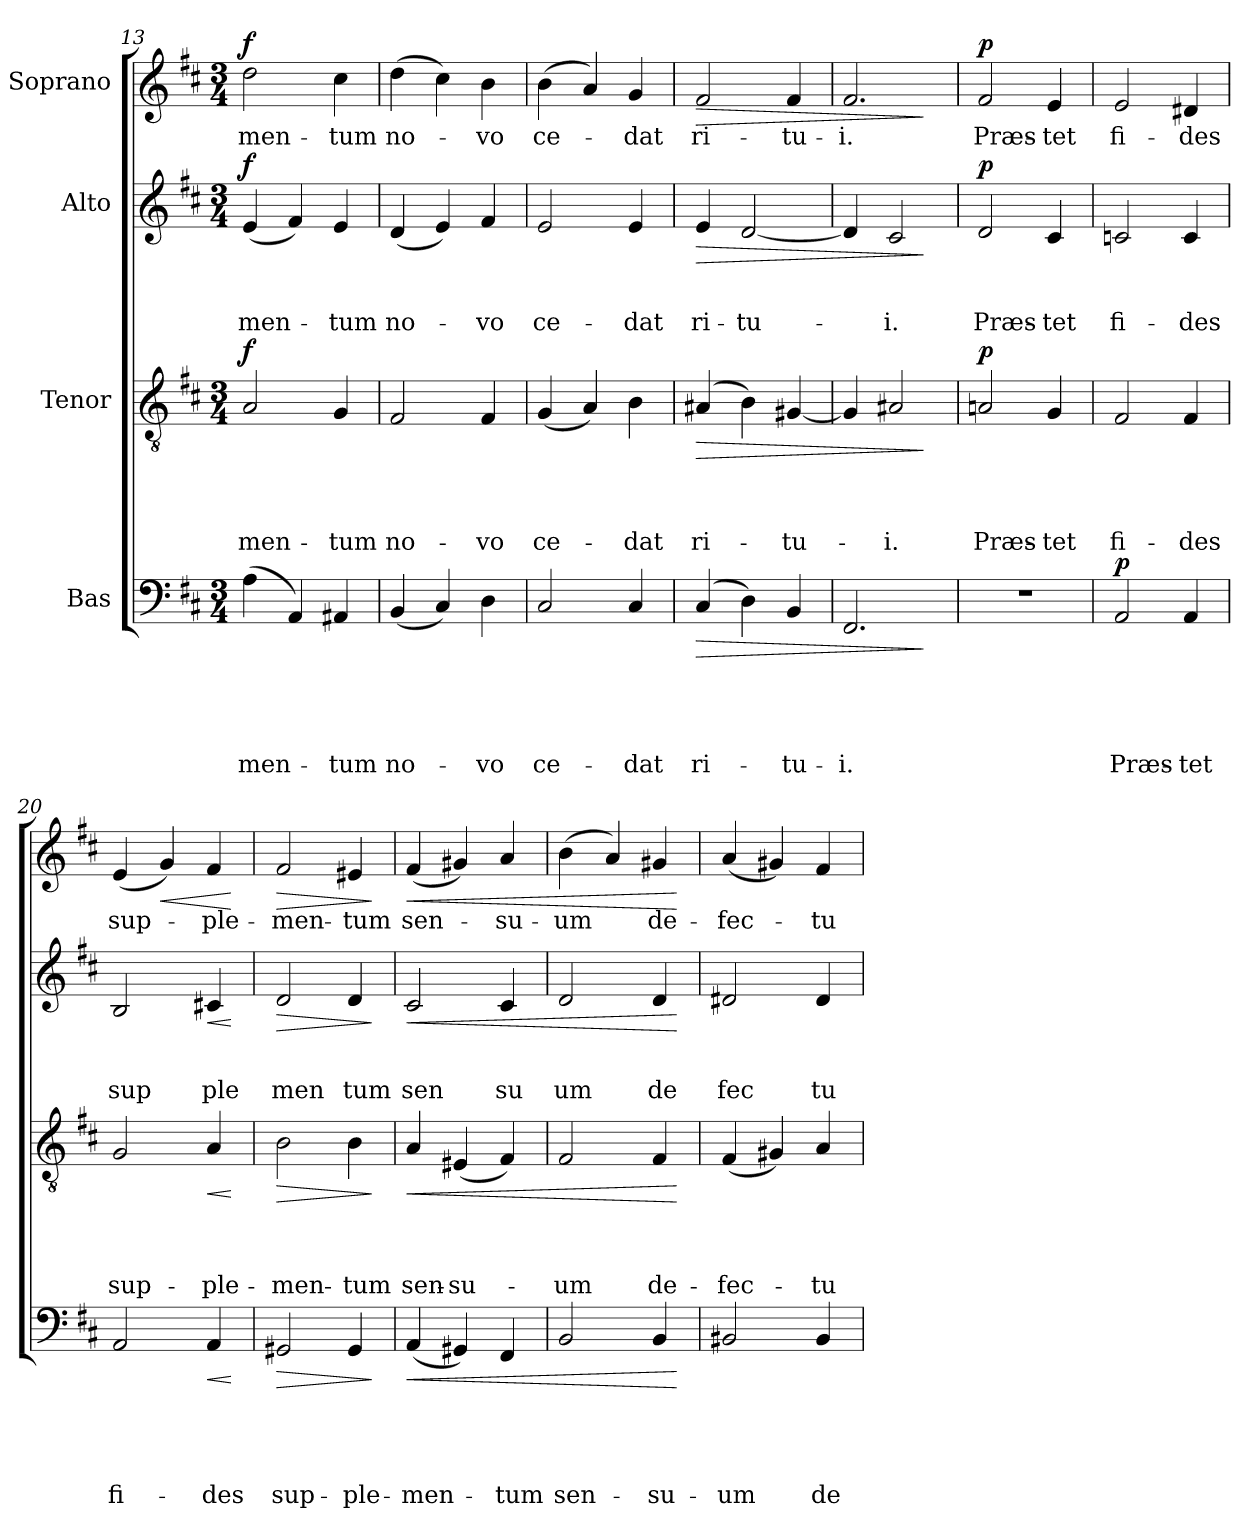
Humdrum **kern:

**kern	**text	**text	**text	**text	**text	**dynam	**kern	**text	**text	**text	**text	**dynam	**kern	**text	**text	**text	**dynam	**kern	**text	**dynam
*part4	*part4	*part4	*part4	*part4	*part4	*part4	*part3	*part3	*part3	*part3	*part3	*part3	*part2	*part2	*part2	*part2	*part2	*part1	*part1	*part1
*staff4	*staff4	*staff4	*staff4	*staff4	*staff4	*staff4	*staff3	*staff3	*staff3	*staff3	*staff3	*staff3	*staff2	*staff2	*staff2	*staff2	*staff2	*staff1	*staff1	*staff1
*I"Bas	*	*	*	*	*	*	*I"Tenor	*	*	*	*	*	*I"Alto	*	*	*	*	*I"Soprano	*	*
*clefF4	*	*	*	*	*	*	*clefGv2	*	*	*	*	*	*clefG2	*	*	*	*	*clefG2	*	*
*k[f#c#]	*	*	*	*	*	*	*k[f#c#]	*	*	*	*	*	*k[f#c#]	*	*	*	*	*k[f#c#]	*	*
*D:	*	*	*	*	*	*	*D:	*	*	*	*	*	*D:	*	*	*	*	*D:	*	*
*M3/4	*	*	*	*	*	*	*M3/4	*	*	*	*	*	*M3/4	*	*	*	*	*M3/4	*	*
=13	=13	=13	=13	=13	=13	=13	=13	=13	=13	=13	=13	=13	=13	=13	=13	=13	=13	=13	=13	=13
!	!	!	!	!	!LO:LY:b	!	!	!	!	!	!LO:LY:b	!LO:DY:a	!	!	!	!LO:LY:b	!LO:DY:a	!	!LO:LY:b	!LO:DY:a
(>4A\	.	.	.	.	-men-	.	2A/	.	.	.	-men-	f	(<4e/	.	.	-men-	f	2dd\	-men-	f
4AA/)	.	.	.	.	.	.	.	.	.	.	.	.	4f#/)	.	.	.	.	.	.	.
!	!	!	!	!	!LO:LY:b	!	!	!	!	!	!LO:LY:b	!	!	!	!	!LO:LY:b	!	!	!LO:LY:b	!
4AA#X/	.	.	.	.	-tum	.	4G/	.	.	.	-tum	.	4e/	.	.	-tum	.	4cc#\	-tum	.
=14	=14	=14	=14	=14	=14	=14	=14	=14	=14	=14	=14	=14	=14	=14	=14	=14	=14	=14	=14	=14
!	!	!	!	!	!LO:LY:b	!	!	!	!	!	!LO:LY:b	!	!	!	!	!LO:LY:b	!	!	!LO:LY:b	!
(<4BB/	.	.	.	.	no-	.	2F#/	.	.	.	no-	.	(<4d/	.	.	no-	.	(>4dd\	no-	.
4C#/)	.	.	.	.	.	.	.	.	.	.	.	.	4e/)	.	.	.	.	4cc#\)	.	.
!	!	!	!	!	!LO:LY:b	!	!	!	!	!	!LO:LY:b	!	!	!	!	!LO:LY:b	!	!	!LO:LY:b	!
4D\	.	.	.	.	-vo	.	4F#/	.	.	.	-vo	.	4f#/	.	.	-vo	.	4b\	-vo	.
=15	=15	=15	=15	=15	=15	=15	=15	=15	=15	=15	=15	=15	=15	=15	=15	=15	=15	=15	=15	=15
!	!	!	!	!	!LO:LY:b	!	!	!	!	!	!LO:LY:b	!	!	!	!	!LO:LY:b	!	!	!LO:LY:b	!
2C#/	.	.	.	.	ce-	.	(<4G/	.	.	.	ce-	.	2e/	.	.	ce-	.	(>4b\	ce-	.
.	.	.	.	.	.	.	4A/)	.	.	.	.	.	.	.	.	.	.	4a/)	.	.
!	!	!	!	!	!LO:LY:b	!	!	!	!	!	!LO:LY:b	!	!	!	!	!LO:LY:b	!	!	!LO:LY:b	!
4C#/	.	.	.	.	-dat	.	4B\	.	.	.	-dat	.	4e/	.	.	-dat	.	4g/	-dat	.
=16	=16	=16	=16	=16	=16	=16	=16	=16	=16	=16	=16	=16	=16	=16	=16	=16	=16	=16	=16	=16
!	!	!	!	!	!LO:LY:b	!LO:HP:b	!	!	!	!	!LO:LY:b	!LO:HP:b	!	!	!	!LO:LY:b	!LO:HP:b	!	!LO:LY:b	!LO:HP:b
(4C#/	.	.	.	.	ri-	>	(4A#X/	.	.	.	ri-	>	4e/	.	.	ri-	>	2f#/	ri-	>
!	!	!	!	!	!	!	!	!	!	!	!	!	!	!	!	!LO:LY:b	!	!	!	!
4D\)	.	.	.	.	.	.	4B\)	.	.	.	.	.	[<2d/	.	.	-tu-	.	.	.	.
!	!	!	!	!	!LO:LY:b	!	!	!	!	!	!LO:LY:b	!	!	!	!	!	!	!	!LO:LY:b	!
4BB/	.	.	.	.	-tu-	.	[<4G#X/	.	.	.	-tu-	.	.	.	.	.	.	4f#/	-tu-	.
=17	=17	=17	=17	=17	=17	=17	=17	=17	=17	=17	=17	=17	=17	=17	=17	=17	=17	=17	=17	=17
!	!	!	!	!	!LO:LY:b	!	!	!	!	!	!	!	!	!	!	!	!	!	!LO:LY:b	!
2.FF#/	.	.	.	.	-i.	.	4G#/]	.	.	.	.	.	4d/]	.	.	.	.	2.f#/	-i.	.
!	!	!	!	!	!	!	!	!	!	!	!LO:LY:b	!	!	!	!	!LO:LY:b	!	!	!	!
.	.	.	.	.	.	.	2A#X/	.	.	.	-i.	.	2c#/	.	.	-i.	.	.	.	.
.	.	.	.	.	.	]	.	.	.	.	.	]	.	.	.	.	]	.	.	]
=18	=18	=18	=18	=18	=18	=18	=18	=18	=18	=18	=18	=18	=18	=18	=18	=18	=18	=18	=18	=18
!LO:N:vis=1	!	!	!	!	!	!	!	!	!	!	!LO:LY:b	!LO:DY:a	!	!	!	!LO:LY:b	!LO:DY:a	!	!LO:LY:b	!LO:DY:a
2.r	.	.	.	.	.	.	2An/	.	.	.	Præs-	p	2d/	.	.	Præs-	p	2f#/	Præs-	p
!	!	!	!	!	!	!	!	!	!	!	!LO:LY:b	!	!	!	!	!LO:LY:b	!	!	!LO:LY:b	!
.	.	.	.	.	.	.	4G/	.	.	.	-tet	.	4c#/	.	.	-tet	.	4e/	-tet	.
=19	=19	=19	=19	=19	=19	=19	=19	=19	=19	=19	=19	=19	=19	=19	=19	=19	=19	=19	=19	=19
!	!	!	!	!	!LO:LY:b	!LO:DY:a	!	!	!	!	!LO:LY:b	!	!	!	!	!LO:LY:b	!	!	!LO:LY:b	!
2AA/	.	.	.	.	Præs-	p	2F#/	.	.	.	fi-	.	2cn/	.	.	fi-	.	2e/	fi-	.
!	!	!	!	!	!LO:LY:b	!	!	!	!	!	!LO:LY:b	!	!	!	!	!LO:LY:b	!	!	!LO:LY:b	!
4AA/	.	.	.	.	-tet	.	4F#/	.	.	.	-des	.	4c/	.	.	-des	.	4d#X/	-des	.
!!LO:LB:g=z
=20	=20	=20	=20	=20	=20	=20	=20	=20	=20	=20	=20	=20	=20	=20	=20	=20	=20	=20	=20	=20
!	!	!	!	!	!LO:LY:b	!	!	!	!	!	!LO:LY:b	!	!	!	!	!LO:LY:b	!	!	!LO:LY:b	!
2AA/	.	.	.	.	fi-	.	2G/	.	.	.	sup-	.	2B/	.	.	sup	.	(<4e/	sup-	.
!	!	!	!	!	!	!	!	!	!	!	!	!	!	!	!	!	!	!	!	!LO:HP:b
.	.	.	.	.	.	.	.	.	.	.	.	.	.	.	.	.	.	4g/)	.	<
!	!	!	!	!	!LO:LY:b	!LO:HP:b	!	!	!	!	!LO:LY:b	!LO:HP:b	!	!	!	!LO:LY:b	!LO:HP:b	!	!LO:LY:b	!
4AA/	.	.	.	.	-des	<	4A/	.	.	.	-ple-	<	4c#X/	.	.	ple	<	4f#/	-ple-	.
.	.	.	.	.	.	[	.	.	.	.	.	[	.	.	.	.	[	.	.	[
=21	=21	=21	=21	=21	=21	=21	=21	=21	=21	=21	=21	=21	=21	=21	=21	=21	=21	=21	=21	=21
!	!	!	!	!	!LO:LY:b	!LO:HP:b	!	!	!	!	!LO:LY:b	!LO:HP:b	!	!	!	!LO:LY:b	!LO:HP:b	!	!LO:LY:b	!LO:HP:b
2GG#X/	.	.	.	.	sup-	>	2B\	.	.	.	-men-	>	2d/	.	.	men	>	2f#/	-men-	>
!	!	!	!	!	!LO:LY:b	!	!	!	!	!	!LO:LY:b	!	!	!	!	!LO:LY:b	!	!	!LO:LY:b	!
4GG#/	.	.	.	.	-ple-	.	4B\	.	.	.	-tum	.	4d/	.	.	tum	.	4e#X/	-tum	.
.	.	.	.	.	.	]	.	.	.	.	.	]	.	.	.	.	]	.	.	]
=22	=22	=22	=22	=22	=22	=22	=22	=22	=22	=22	=22	=22	=22	=22	=22	=22	=22	=22	=22	=22
!	!	!	!	!	!LO:LY:b	!LO:HP:b	!	!	!	!	!LO:LY:b	!LO:HP:b	!	!	!	!LO:LY:b	!LO:HP:b	!	!LO:LY:b	!LO:HP:b
(<4AA/	.	.	.	.	-men-	<	4A/	.	.	.	sen-	<	2c#/	.	.	sen	<	(<4f#/	sen-	<
!	!	!	!	!	!	!	!	!	!	!	!LO:LY:b	!	!	!	!	!	!	!	!	!
4GG#X/)	.	.	.	.	.	.	(<4E#X/	.	.	.	-su-	.	.	.	.	.	.	4g#X/)	.	.
!	!	!	!	!	!LO:LY:b	!	!	!	!	!	!	!	!	!	!	!LO:LY:b	!	!	!LO:LY:b	!
4FF#/	.	.	.	.	-tum	.	4F#/)	.	.	.	.	.	4c#/	.	.	su	.	4a/	-su-	.
=23	=23	=23	=23	=23	=23	=23	=23	=23	=23	=23	=23	=23	=23	=23	=23	=23	=23	=23	=23	=23
!	!	!	!	!	!LO:LY:b	!	!	!	!	!	!LO:LY:b	!	!	!	!	!LO:LY:b	!	!	!LO:LY:b	!
2BB/	.	.	.	.	sen-	.	2F#/	.	.	.	-um	.	2d/	.	.	um	.	(>4b\	-um	.
.	.	.	.	.	.	.	.	.	.	.	.	.	.	.	.	.	.	4a/)	.	.
!	!	!	!	!	!LO:LY:b	!	!	!	!	!	!LO:LY:b	!	!	!	!	!LO:LY:b	!	!	!LO:LY:b	!
4BB/	.	.	.	.	-su-	.	4F#/	.	.	.	de-	.	4d/	.	.	de	.	4g#X/	de-	.
.	.	.	.	.	.	[	.	.	.	.	.	[	.	.	.	.	[	.	.	[
=24	=24	=24	=24	=24	=24	=24	=24	=24	=24	=24	=24	=24	=24	=24	=24	=24	=24	=24	=24	=24
!	!	!	!	!	!LO:LY:b	!	!	!	!	!	!LO:LY:b	!	!	!	!	!LO:LY:b	!	!	!LO:LY:b	!
2BB#X/	.	.	.	.	-um	.	(<4F#/	.	.	.	-fec-	.	2d#X/	.	.	fec	.	(<4a/	-fec-	.
.	.	.	.	.	.	.	4G#X/)	.	.	.	.	.	.	.	.	.	.	4g#X/)	.	.
!	!	!	!	!	!LO:LY:b	!	!	!	!	!	!LO:LY:b	!	!	!	!	!LO:LY:b	!	!	!LO:LY:b	!
4BB#/	.	.	.	.	de-	.	4A/	.	.	.	-tu-	.	4d#/	.	.	tu	.	4f#/	-tu-	.
=	=	=	=	=	=	=	=	=	=	=	=	=	=	=	=	=	=	=	=	=
*-	*-	*-	*-	*-	*-	*-	*-	*-	*-	*-	*-	*-	*-	*-	*-	*-	*-	*-	*-	*-
